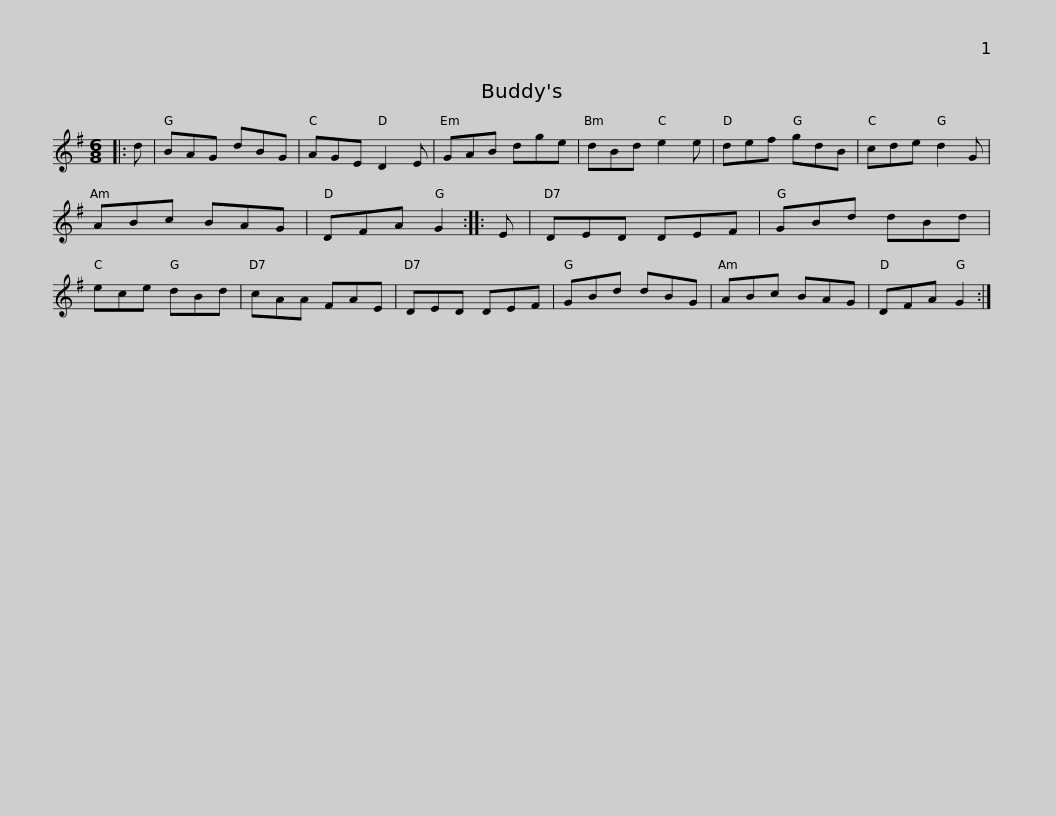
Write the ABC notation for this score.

X:1
L:1/8
M:6/8
I:linebreak $
K:G
V:1 treble
V:1
|: d | BAG dBG | AGE D2 E | GAB dge | dBd e2 e | %5
 def gdB | cde d2 G | ABc BAG |$ DFA G2 :: E | %10
 DED DEF | GBd dBd | ece dBd | cAA FAE | DED DEF | %15
 GBd dBG |$ ABc BAG | DFA G2 :| %18
